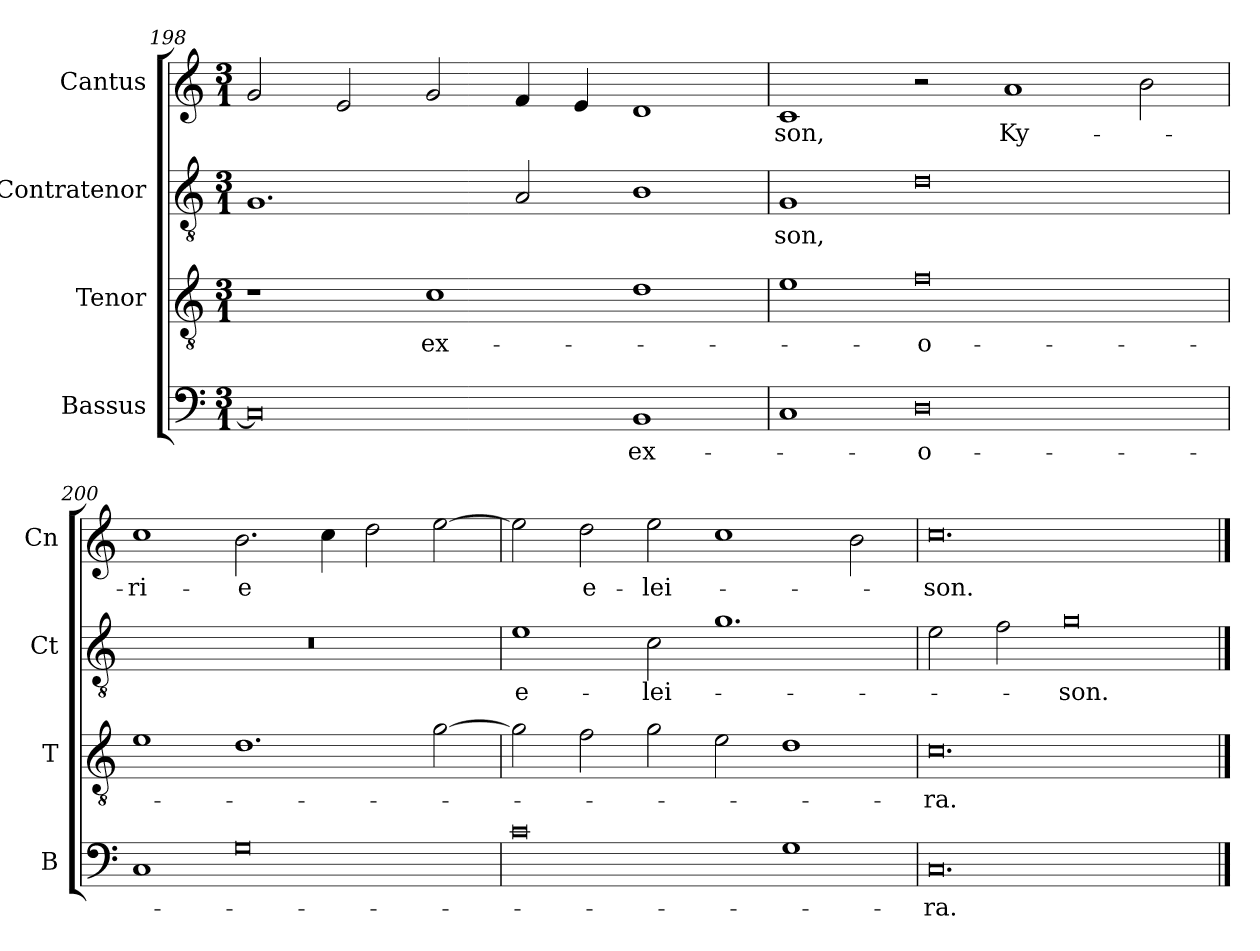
**kern	**text	**kern	**text	**kern	**text	**kern	**text
*part4	*part4	*part3	*part3	*part2	*part2	*part1	*part1
*staff4	*staff4	*staff3	*staff3	*staff2	*staff2	*staff1	*staff1
*I"Bassus	*	*I"Tenor	*	*I"Contratenor	*	*I"Cantus	*
*I'B	*	*I'T	*	*I'Ct	*	*I'Cn	*
*clefF4	*	*clefGv2	*	*clefGv2	*	*clefG2	*
*k[]	*	*k[]	*	*k[]	*	*k[]	*
*M3/1	*	*M3/1	*	*M3/1	*	*M3/1	*
=198	=198	=198	=198	=198	=198	=198	=198
0C]	.	1r	.	1.G	.	2g/	.
.	.	.	.	.	.	2e/	.
.	.	1c	ex-	.	.	2g/	.
.	.	.	.	2A/	.	4f/	.
.	.	.	.	.	.	4e/	.
1BB	ex-	1d	.	1B	.	1d	.
=199	=199	=199	=199	=199	=199	=199	=199
1C	.	1e	.	1G	-son,	1c	-son,
0D	-o-	0f	-o-	0d	.	2r	.
.	.	.	.	.	.	1a	Ky-
.	.	.	.	.	.	2b\	.
=200	=200	=200	=200	=200	=200	=200	=200
1C	.	1e	.	0.r	.	1cc	-ri-
0G	.	1.d	.	.	.	2.b\	-e
.	.	.	.	.	.	4cc\	.
.	.	.	.	.	.	2dd\	.
.	.	[2g\	.	.	.	[2ee\	.
=201	=201	=201	=201	=201	=201	=201	=201
0c	.	2g\]	.	1e	e-	2ee\]	.
.	.	2f\	.	.	.	2dd\	e-
.	.	2g\	.	2c\	-lei-	2ee\	-lei-
.	.	2e\	.	1.g	.	1cc	.
1G	.	1d	.	.	.	.	.
.	.	.	.	.	.	2b\	.
=202	=202	=202	=202	=202	=202	=202	=202
0.C	-ra.	0.c	-ra.	2e\	.	0.cc	-son.
.	.	.	.	2f\	.	.	.
.	.	.	.	0g	-son.	.	.
==	==	==	==	==	==	==	==
*-	*-	*-	*-	*-	*-	*-	*-
